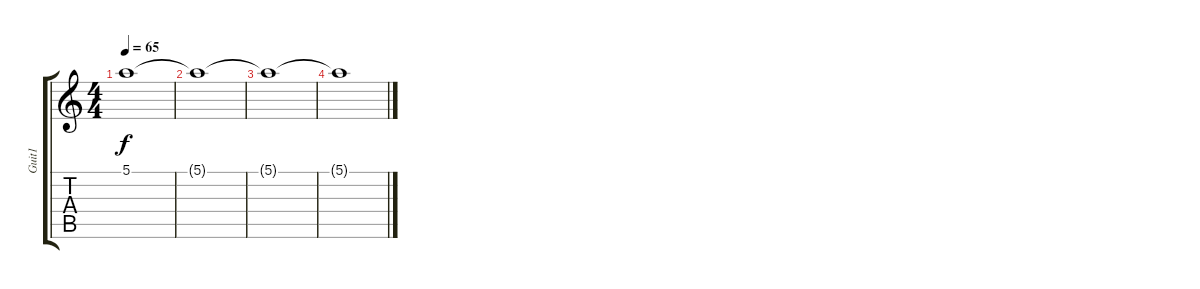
\track ("Guit1" "Guit1") {instrument electricguitarclean}
\staff {score tabs}
\tuning (E4 B3 G3 D3 A2 E2) {hide}
\ts (4 4)
\tempo 65
\clef g2
\ks c
5.1{t}.1{dy f} |
5.1{t}.1 |
5.1{t}.1 |
5.1{t}.1
